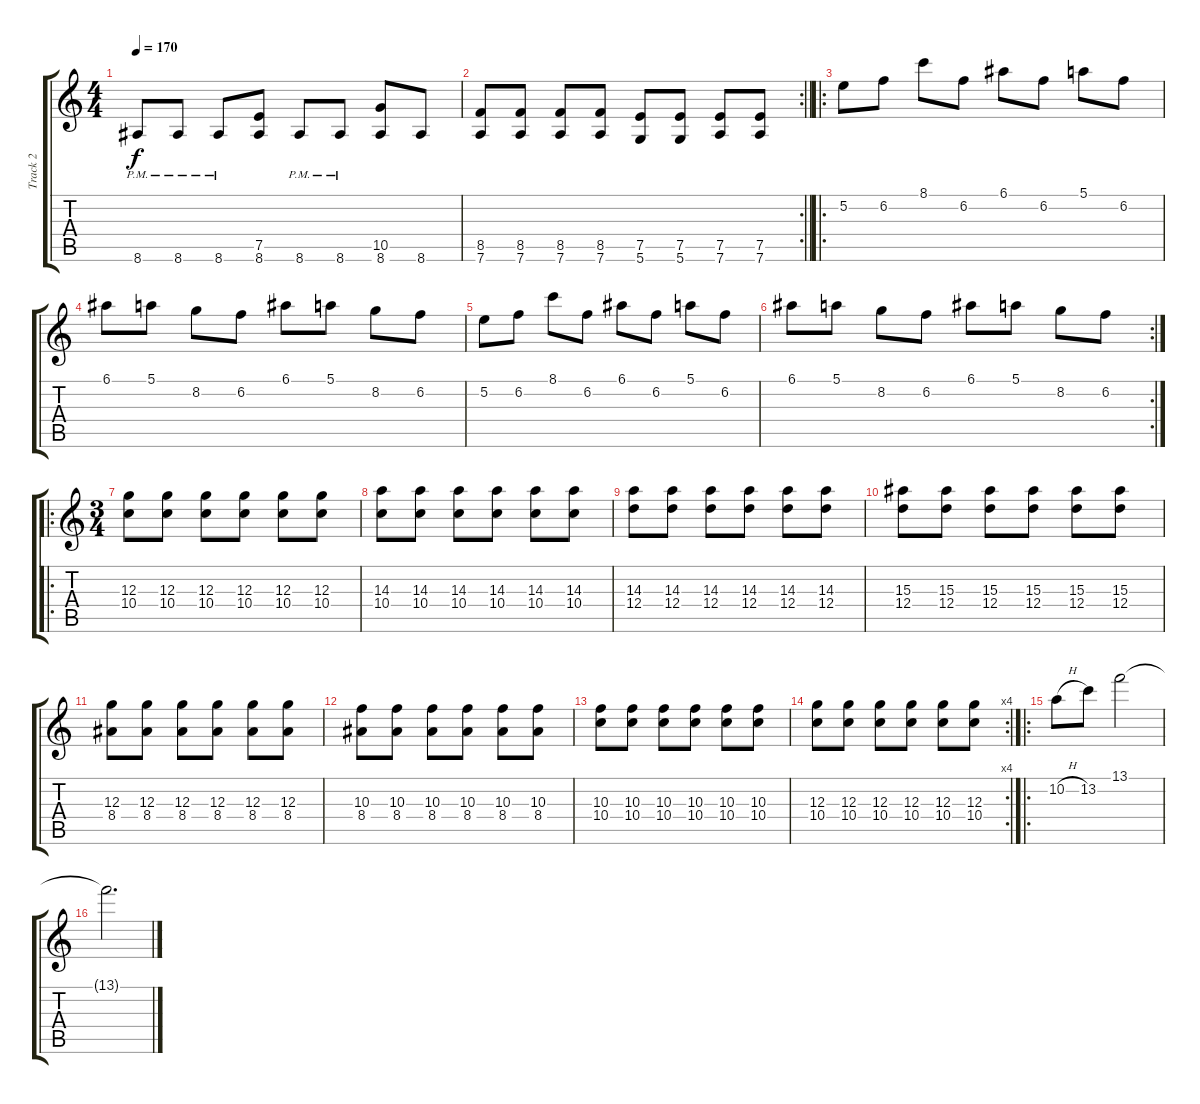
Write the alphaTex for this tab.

\track ("Track 2" "Track 2") {instrument distortionguitar}
\staff {score tabs}
\tuning (E4 B3 G3 D3 A2 D2) {hide}
\ts (4 4)
\tempo 170
\clef g2
\ks c
8.6{pm}.8{dy f} 8.6{pm}.8 8.6{pm}.8 (7.5 8.6).8 8.6{pm}.8 8.6{pm}.8 (10.5 8.6).8 8.6.8 |
\rc 2
\barLineRight lightlight
(8.5 7.6).8 (8.5 7.6).8 (8.5 7.6).8 (8.5 7.6).8 (7.5 5.6).8 (7.5 5.6).8 (7.5 7.6).8 (7.5 7.6).8 |
\ro
5.2.8 6.2.8 8.1.8 6.2.8 6.1.8 6.2.8 5.1.8 6.2.8 |
6.1.8 5.1.8 8.2.8 6.2.8 6.1.8 5.1.8 8.2.8 6.2.8 |
5.2.8 6.2.8 8.1.8 6.2.8 6.1.8 6.2.8 5.1.8 6.2.8 |
\rc 2
6.1.8 5.1.8 8.2.8 6.2.8 6.1.8 5.1.8 8.2.8 6.2.8 |
\ro
\ts (3 4)
(12.3 10.4).8 (12.3 10.4).8 (12.3 10.4).8 (12.3 10.4).8 (12.3 10.4).8 (12.3 10.4).8 |
(14.3 10.4).8 (14.3 10.4).8 (14.3 10.4).8 (14.3 10.4).8 (14.3 10.4).8 (14.3 10.4).8 |
(14.3 12.4).8 (14.3 12.4).8 (14.3 12.4).8 (14.3 12.4).8 (14.3 12.4).8 (14.3 12.4).8 |
(15.3 12.4).8 (15.3 12.4).8 (15.3 12.4).8 (15.3 12.4).8 (15.3 12.4).8 (15.3 12.4).8 |
(12.3 8.4).8 (12.3 8.4).8 (12.3 8.4).8 (12.3 8.4).8 (12.3 8.4).8 (12.3 8.4).8 |
(10.3 8.4).8 (10.3 8.4).8 (10.3 8.4).8 (10.3 8.4).8 (10.3 8.4).8 (10.3 8.4).8 |
(10.3 10.4).8 (10.3 10.4).8 (10.3 10.4).8 (10.3 10.4).8 (10.3 10.4).8 (10.3 10.4).8 |
\rc 4
(12.3 10.4).8 (12.3 10.4).8 (12.3 10.4).8 (12.3 10.4).8 (12.3 10.4).8 (12.3 10.4).8 |
\ro
10.2{h}.8{instrument electricguitarclean} 13.2.8 13.1.2 |
13.1{t}.2{d}
